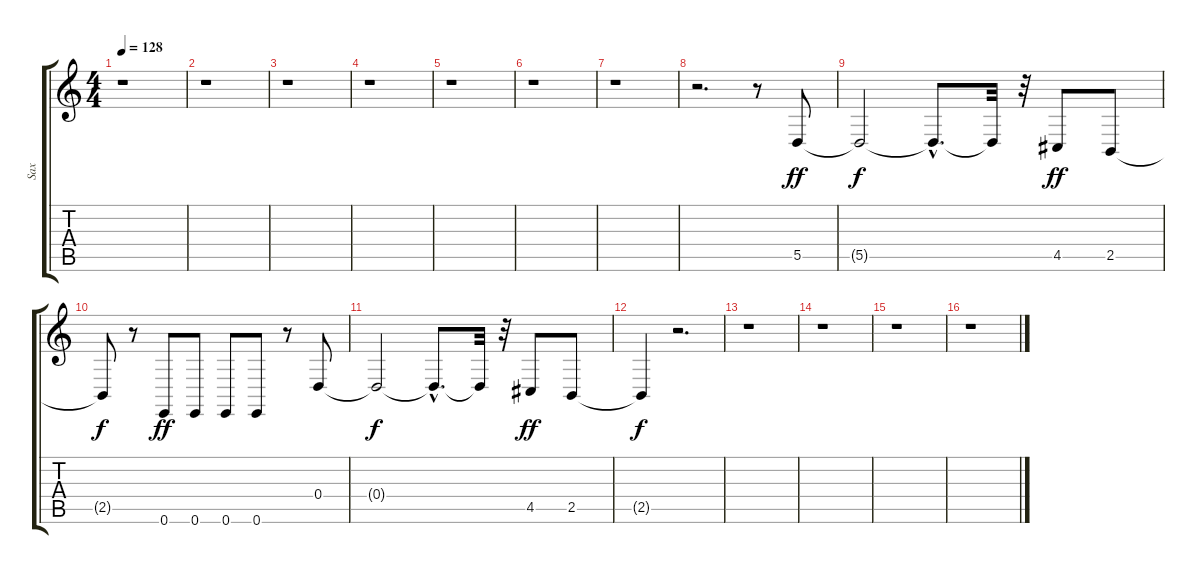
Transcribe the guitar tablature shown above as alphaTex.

\track ("Sax" "Sax") {instrument baritonesax}
\staff {score tabs}
\tuning (E4 B3 G3 D3 A2 E2) {hide}
\ts (4 4)
\tempo 128
\clef g2
\ks c
r.1{dy ff} |
r.1 |
r.1 |
r.1 |
r.1 |
r.1 |
r.1 |
r.2{d} r.8 5.5.8 |
5.5{t}.2{dy f} 5.5{hac t}.8{d} 5.5{t}.32 r.32 4.5.8{dy ff} 2.5.8 |
2.5{t}.8{dy f} r.8 0.6.8{dy ff} 0.6.8 0.6.8 0.6.8 r.8 0.4.8 |
0.4{t}.2{dy f} 0.4{hac t}.8{d} 0.4{t}.32 r.32 4.5.8{dy ff} 2.5.8 |
2.5{t}.4{dy f} r.2{d} |
r.1 |
r.1 |
r.1 |
r.1
